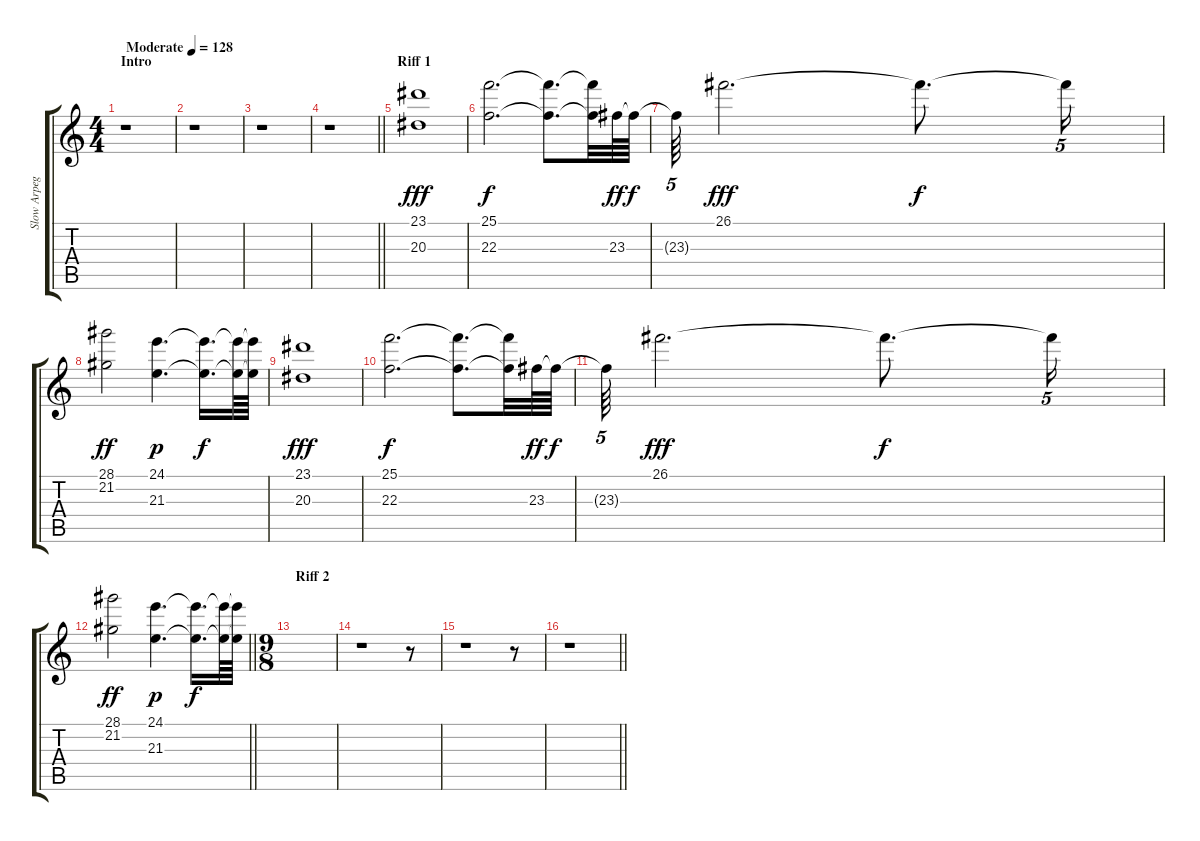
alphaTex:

\track ("Slow Arpeggio" "Slow Arpeg") {instrument lead1square}
\staff {score tabs}
\tuning (E4 B3 G3 D3 A2 E2) {hide}
\ts (4 4)
\section ("" "Intro")
\tempo (128 "Moderate")
\clef g2
\ks c
r.1{dy fff instrument lead1square} |
r.1 |
r.1 |
\barLineRight lightlight
r.1 |
\section ("" "Riff 1")
(23.1 20.3).1 |
(25.1 22.3).2{d dy f} (25.1{t} 22.3{t}).8{d} (25.1{t} 22.3{t}).32 23.3.64{dy ff} 23.3{t}.64{dy f} |
23.3{t}.64{tu (5 4)} 26.1.2{d dy fff} 26.1{t}.8{d dy f} 26.1{t}.16{tu (5 4)} |
(28.1 21.2).2{dy ff} (24.1 21.3).4{d dy p} (24.1{t} 21.3{t}).16{d dy f} (24.1{t} 21.3{t}).64 (24.1{t} 21.3{t}).64 |
(23.1 20.3).1{dy fff} |
(25.1 22.3).2{d dy f} (25.1{t} 22.3{t}).8{d} (25.1{t} 22.3{t}).32 23.3.64{dy ff} 23.3{t}.64{dy f} |
23.3{t}.64{tu (5 4)} 26.1.2{d dy fff} 26.1{t}.8{d dy f} 26.1{t}.16{tu (5 4)} |
\barLineRight lightlight
(28.1 21.2).2{dy ff} (24.1 21.3).4{d dy p} (24.1{t} 21.3{t}).16{d dy f} (24.1{t} 21.3{t}).64 (24.1{t} 21.3{t}).64 |
\ts (9 8)
\section ("" "Riff 2")
|
r.1 r.8 |
r.1 r.8 |
\barLineRight lightlight
r.1
